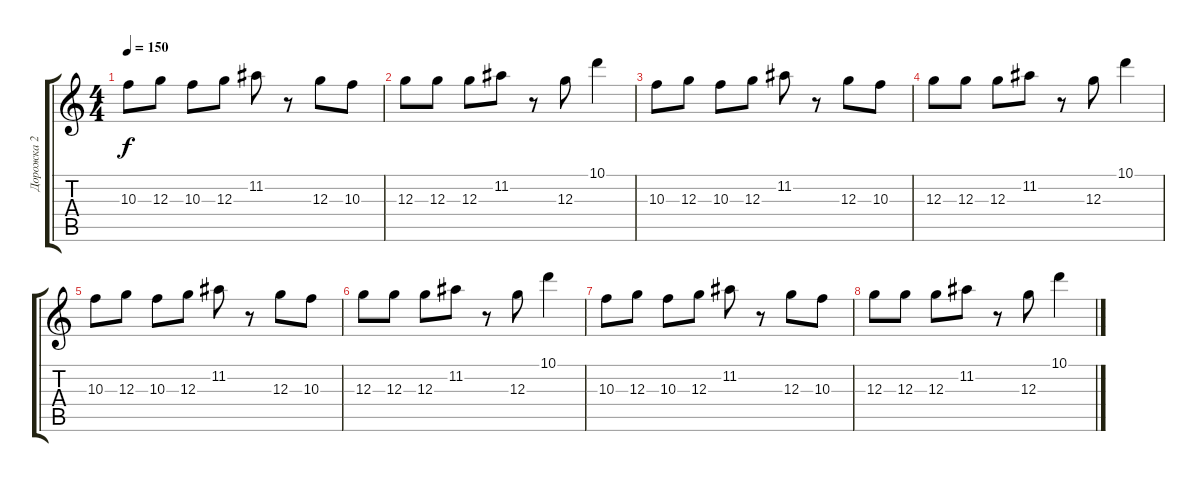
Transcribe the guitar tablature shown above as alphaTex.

\track ("Дорожка 2" "Дорожка 2") {instrument acousticguitarsteel}
\staff {score tabs}
\tuning (E4 B3 G3 D3 A2 E2) {hide}
\ts (4 4)
\tempo 150
\clef g2
\ks c
10.3.8{dy f} 12.3.8 10.3.8 12.3.8 11.2.8 r.8 12.3.8 10.3.8 |
12.3.8 12.3.8 12.3.8 11.2.8 r.8 12.3.8 10.1.4 |
10.3.8 12.3.8 10.3.8 12.3.8 11.2.8 r.8 12.3.8 10.3.8 |
12.3.8 12.3.8 12.3.8 11.2.8 r.8 12.3.8 10.1.4 |
10.3.8 12.3.8 10.3.8 12.3.8 11.2.8 r.8 12.3.8 10.3.8 |
12.3.8 12.3.8 12.3.8 11.2.8 r.8 12.3.8 10.1.4 |
10.3.8 12.3.8 10.3.8 12.3.8 11.2.8 r.8 12.3.8 10.3.8 |
12.3.8 12.3.8 12.3.8 11.2.8 r.8 12.3.8 10.1.4
